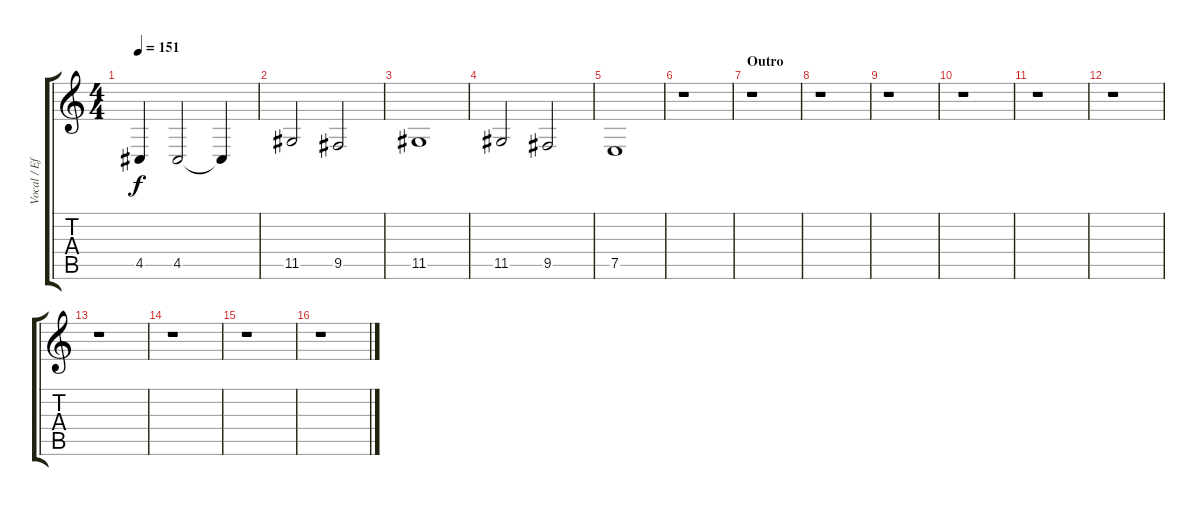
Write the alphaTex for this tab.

\track ("Vocal / Effect" "Vocal / Ef") {instrument orchestralharp}
\staff {score tabs}
\tuning (E4 B3 G3 D3 A2 E2) {hide}
\ts (4 4)
\tempo 151
\clef g2
\ks c
4.5.4{dy f} 4.5.2 4.5{t}.4 |
11.5.2 9.5.2 |
11.5.1 |
11.5.2 9.5.2 |
7.5.1 |
r.1 |
\section ("" "Outro")
r.1 |
r.1 |
r.1 |
r.1 |
r.1 |
r.1 |
r.1 |
r.1 |
r.1 |
r.1
